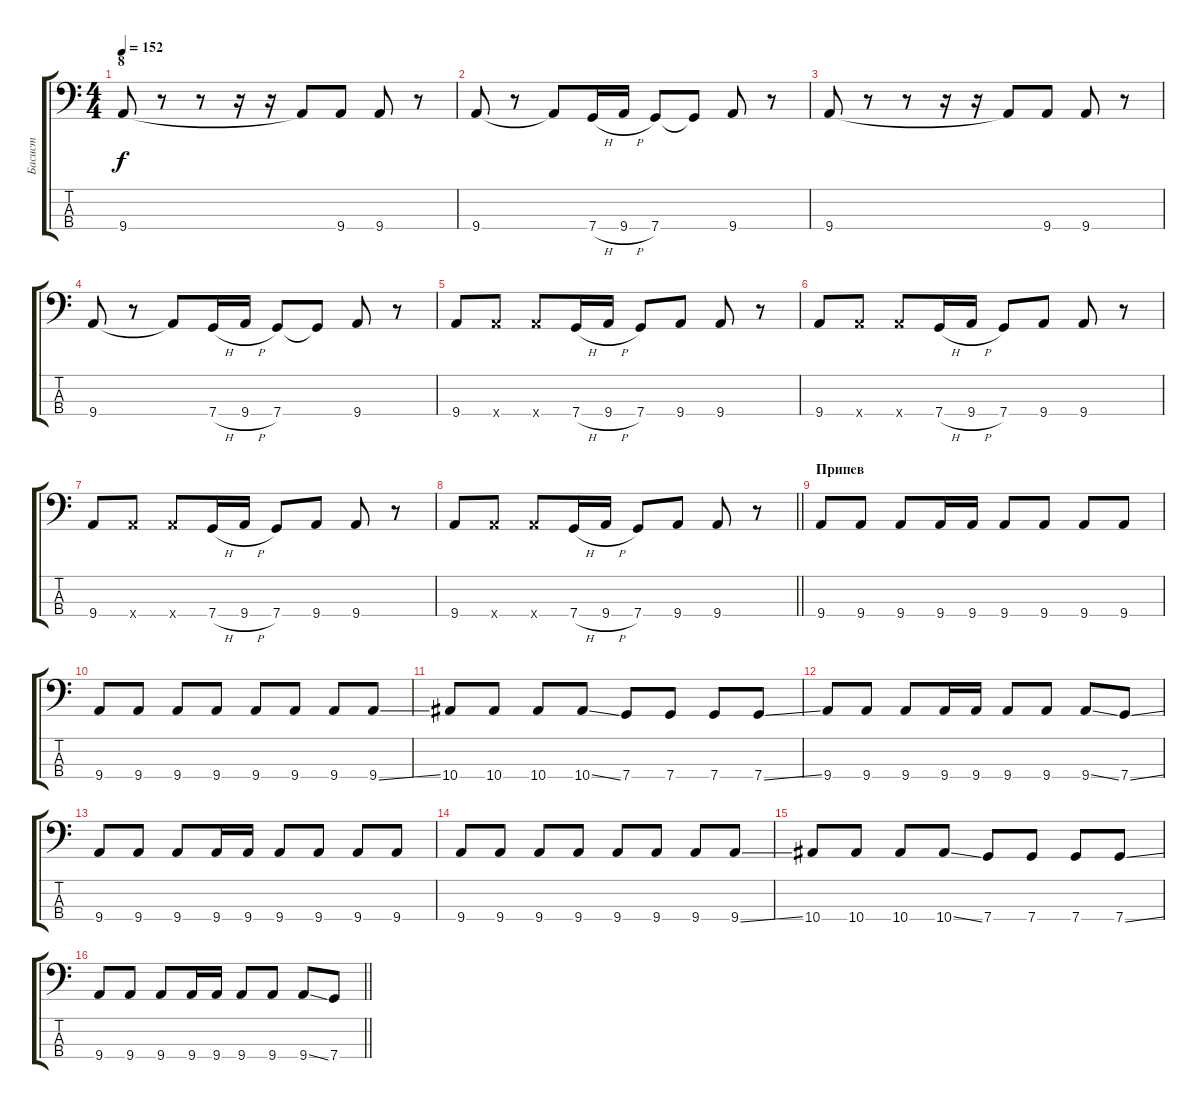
\track ("Басист" "Басист") {instrument slapbass1}
\staff {score tabs}
\tuning (F2 C2 G1 C1) {hide}
\ts (4 4)
\section ("" "8")
\tempo 152
\clef f4
\ks c
9.4.8{dy f} r.8 r.8 r.16 r.16 9.4{t}.8 9.4.8 9.4.8 r.8 |
9.4.8 r.8 9.4{t}.8 7.4{h}.16 9.4{h}.16 7.4.8 7.4{t}.8 9.4.8 r.8 |
9.4.8 r.8 r.8 r.16 r.16 9.4{t}.8 9.4.8 9.4.8 r.8 |
9.4.8 r.8 9.4{t}.8 7.4{h}.16 9.4{h}.16 7.4.8 7.4{t}.8 9.4.8 r.8 |
9.4.8 9.4{x}.8 9.4{x}.8 7.4{h}.16 9.4{h}.16 7.4.8 9.4.8 9.4.8 r.8 |
9.4.8 9.4{x}.8 9.4{x}.8 7.4{h}.16 9.4{h}.16 7.4.8 9.4.8 9.4.8 r.8 |
9.4.8 9.4{x}.8 9.4{x}.8 7.4{h}.16 9.4{h}.16 7.4.8 9.4.8 9.4.8 r.8 |
\barLineRight lightlight
9.4.8 9.4{x}.8 9.4{x}.8 7.4{h}.16 9.4{h}.16 7.4.8 9.4.8 9.4.8 r.8 |
\section ("" "Припев")
9.4.8 9.4.8 9.4.8 9.4.16 9.4.16 9.4.8 9.4.8 9.4.8 9.4.8 |
9.4.8 9.4.8 9.4.8 9.4.8 9.4.8 9.4.8 9.4.8 9.4{ss}.8 |
10.4.8 10.4.8 10.4.8 10.4{ss}.8 7.4.8 7.4.8 7.4.8 7.4{ss}.8 |
9.4.8 9.4.8 9.4.8 9.4.16 9.4.16 9.4.8 9.4.8 9.4{ss}.8 7.4{ss}.8 |
9.4.8 9.4.8 9.4.8 9.4.16 9.4.16 9.4.8 9.4.8 9.4.8 9.4.8 |
9.4.8 9.4.8 9.4.8 9.4.8 9.4.8 9.4.8 9.4.8 9.4{ss}.8 |
10.4.8 10.4.8 10.4.8 10.4{ss}.8 7.4.8 7.4.8 7.4.8 7.4{ss}.8 |
\barLineRight lightlight
9.4.8 9.4.8 9.4.8 9.4.16 9.4.16 9.4.8 9.4.8 9.4{ss}.8 7.4{ss}.8
